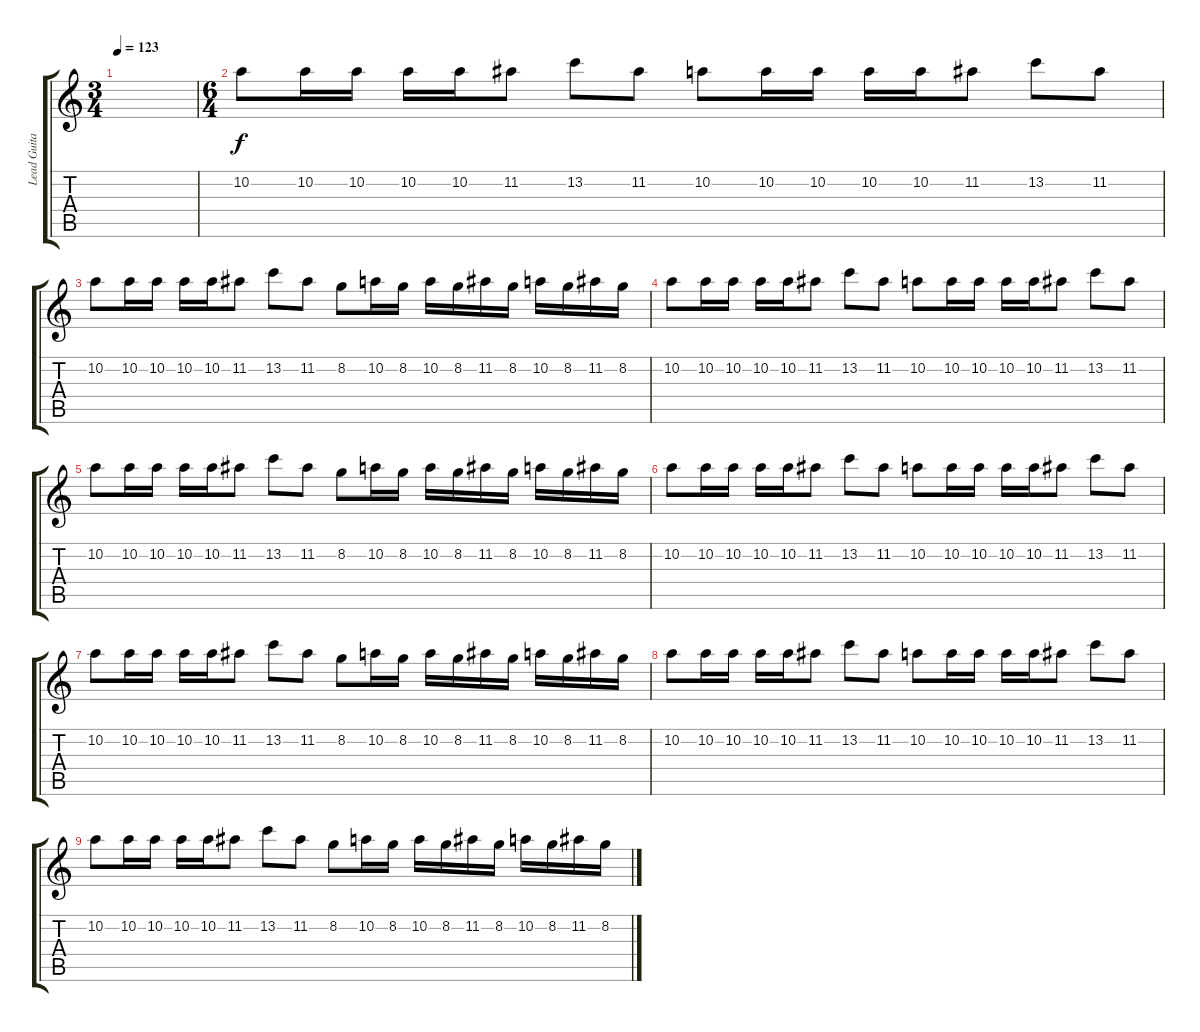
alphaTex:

\track ("Lead Guitar" "Lead Guita") {instrument distortionguitar}
\staff {score tabs}
\tuning (E4 B3 G3 D3 A2 E2) {hide}
\ts (3 4)
\tempo 123
\clef g2
\ks c
|
\ts (6 4)
10.2.8 10.2.16 10.2.16 10.2.16 10.2.16 11.2.8 13.2.8 11.2.8 10.2.8 10.2.16 10.2.16 10.2.16 10.2.16 11.2.8 13.2.8 11.2.8 |
10.2.8 10.2.16 10.2.16 10.2.16 10.2.16 11.2.8 13.2.8 11.2.8 8.2.8 10.2.16 8.2.16 10.2.16 8.2.16 11.2.16 8.2.16 10.2.16 8.2.16 11.2.16 8.2.16 |
10.2.8 10.2.16 10.2.16 10.2.16 10.2.16 11.2.8 13.2.8 11.2.8 10.2.8 10.2.16 10.2.16 10.2.16 10.2.16 11.2.8 13.2.8 11.2.8 |
10.2.8 10.2.16 10.2.16 10.2.16 10.2.16 11.2.8 13.2.8 11.2.8 8.2.8 10.2.16 8.2.16 10.2.16 8.2.16 11.2.16 8.2.16 10.2.16 8.2.16 11.2.16 8.2.16 |
10.2.8 10.2.16 10.2.16 10.2.16 10.2.16 11.2.8 13.2.8 11.2.8 10.2.8 10.2.16 10.2.16 10.2.16 10.2.16 11.2.8 13.2.8 11.2.8 |
10.2.8 10.2.16 10.2.16 10.2.16 10.2.16 11.2.8 13.2.8 11.2.8 8.2.8 10.2.16 8.2.16 10.2.16 8.2.16 11.2.16 8.2.16 10.2.16 8.2.16 11.2.16 8.2.16 |
10.2.8 10.2.16 10.2.16 10.2.16 10.2.16 11.2.8 13.2.8 11.2.8 10.2.8 10.2.16 10.2.16 10.2.16 10.2.16 11.2.8 13.2.8 11.2.8 |
10.2.8 10.2.16 10.2.16 10.2.16 10.2.16 11.2.8 13.2.8 11.2.8 8.2.8 10.2.16 8.2.16 10.2.16 8.2.16 11.2.16 8.2.16 10.2.16 8.2.16 11.2.16 8.2.16
